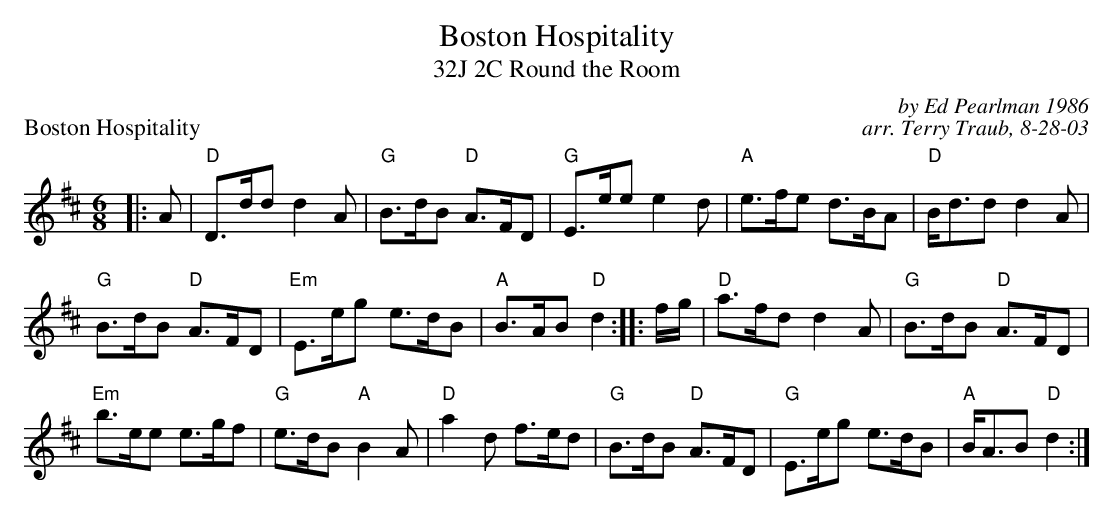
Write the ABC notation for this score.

X:1
T: Boston Hospitality
T: 32J 2C Round the Room
P: Boston Hospitality
C: by Ed Pearlman 1986
C: arr. Terry Traub, 8-28-03
M: 6/8
L: 1/8
K: D
|: A|"D"D>dd d2 A|"G"B>dB "D"A>FD|"G"E>ee e2 d|"A"e>fe d>BA|"D"B<dd d2 A|
"G"B>dB "D"A>FD|"Em"E>eg e>dB|"A"B>AB "D"d2 :||: f/g/|"D"a>fd d2 A|"G"B>dB "D"A>FD|
"Em"b>ee e>gf|"G"e>dB "A"B2 A|"D"a2 d f>ed|"G"B>dB "D"A>FD|"G"E>eg e>dB|"A"B<AB "D"d2 :|
